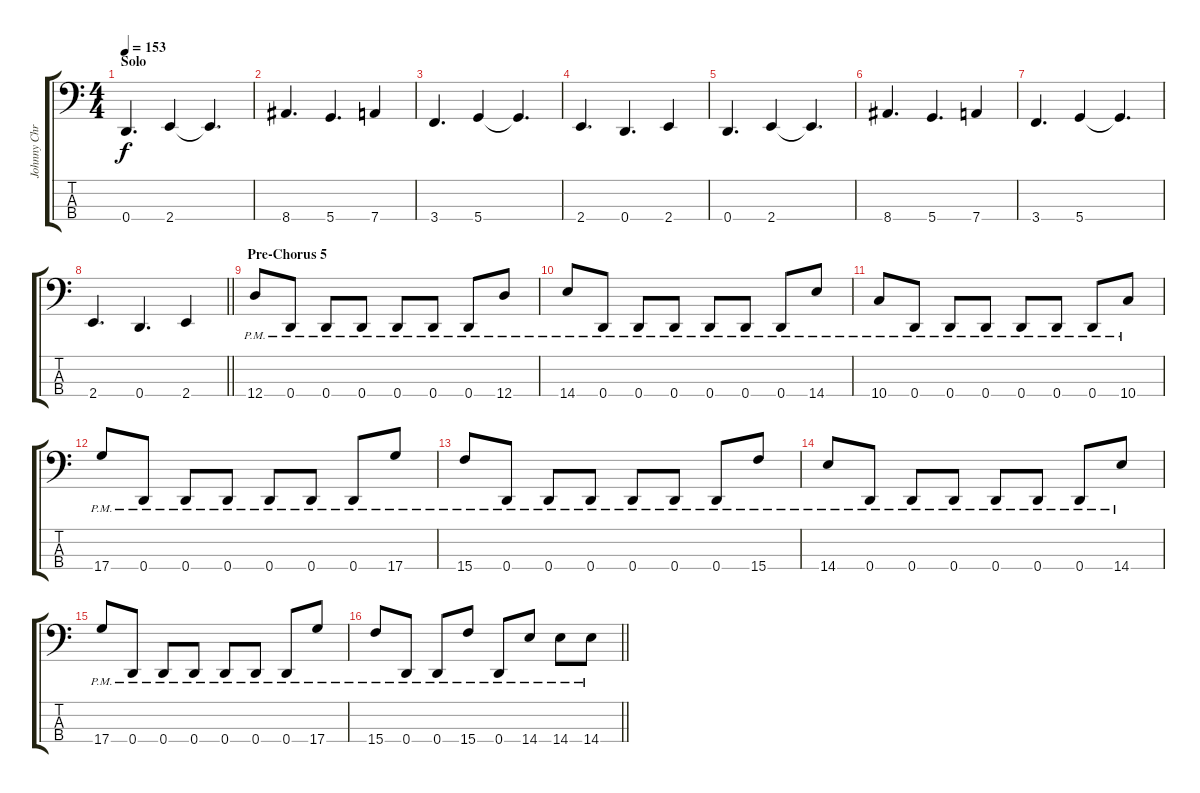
\track ("Johnny Christ" "Johnny Chr") {instrument electricbasspick}
\staff {score tabs}
\tuning (G2 D2 A1 D1) {hide}
\ts (4 4)
\section ("" "Solo")
\tempo 153
\clef f4
\ks c
0.4.4{d dy f} 2.4.4 2.4{t}.4{d} |
8.4.4{d} 5.4.4{d} 7.4.4 |
3.4.4{d} 5.4.4 5.4{t}.4{d} |
2.4.4{d} 0.4.4{d} 2.4.4 |
0.4.4{d} 2.4.4 2.4{t}.4{d} |
8.4.4{d} 5.4.4{d} 7.4.4 |
3.4.4{d} 5.4.4 5.4{t}.4{d} |
\barLineRight lightlight
2.4.4{d} 0.4.4{d} 2.4.4 |
\section ("" "Pre-Chorus 5")
12.4{pm}.8 0.4{pm}.8 0.4{pm}.8 0.4{pm}.8 0.4{pm}.8 0.4{pm}.8 0.4{pm}.8 12.4{pm}.8 |
14.4{pm}.8 0.4{pm}.8 0.4{pm}.8 0.4{pm}.8 0.4{pm}.8 0.4{pm}.8 0.4{pm}.8 14.4{pm}.8 |
10.4{pm}.8 0.4{pm}.8 0.4{pm}.8 0.4{pm}.8 0.4{pm}.8 0.4{pm}.8 0.4{pm}.8 10.4{pm}.8 |
17.4{pm}.8 0.4{pm}.8 0.4{pm}.8 0.4{pm}.8 0.4{pm}.8 0.4{pm}.8 0.4{pm}.8 17.4{pm}.8 |
15.4{pm}.8 0.4{pm}.8 0.4{pm}.8 0.4{pm}.8 0.4{pm}.8 0.4{pm}.8 0.4{pm}.8 15.4{pm}.8 |
14.4{pm}.8 0.4{pm}.8 0.4{pm}.8 0.4{pm}.8 0.4{pm}.8 0.4{pm}.8 0.4{pm}.8 14.4{pm}.8 |
17.4{pm}.8 0.4{pm}.8 0.4{pm}.8 0.4{pm}.8 0.4{pm}.8 0.4{pm}.8 0.4{pm}.8 17.4{pm}.8 |
\barLineRight lightlight
15.4{pm}.8 0.4{pm}.8 0.4{pm}.8 15.4{pm}.8 0.4{pm}.8 14.4{pm}.8 14.4{pm}.8 14.4{pm}.8
